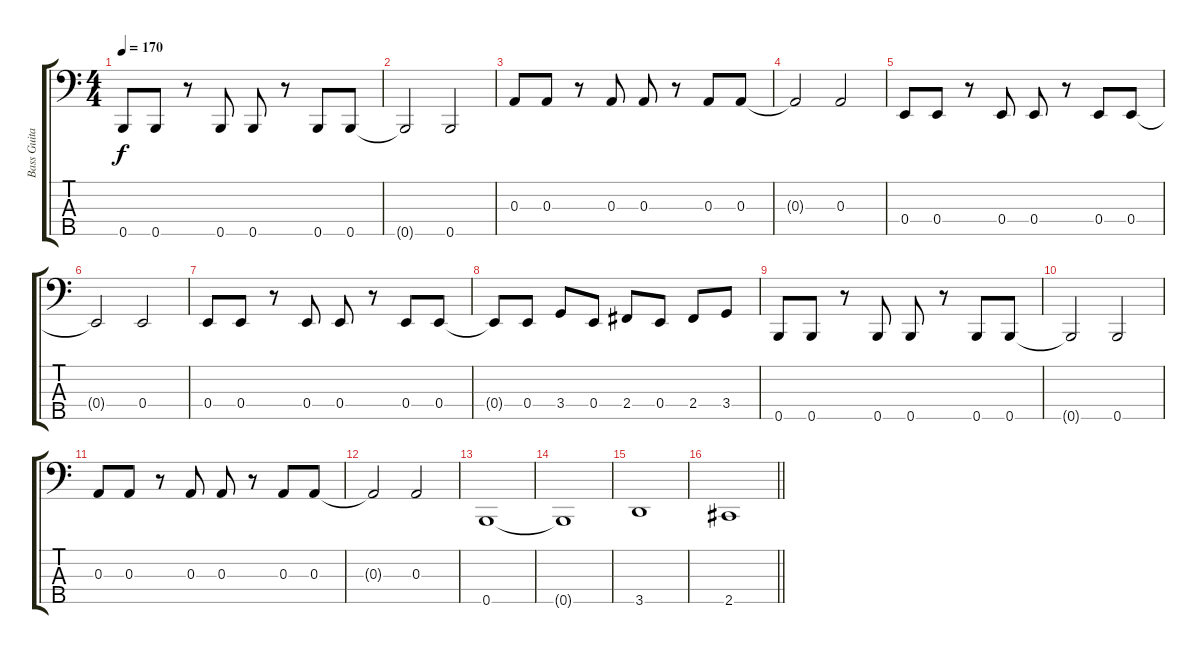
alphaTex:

\track ("Bass Guitar" "Bass Guita") {instrument electricbassfinger}
\staff {score tabs}
\tuning (G2 D2 A1 E1 B0) {hide}
\ts (4 4)
\tempo 170
\clef f4
\ks c
0.5.8{dy f} 0.5.8 r.8 0.5.8 0.5.8 r.8 0.5.8 0.5.8 |
0.5{t}.2 0.5.2 |
0.3.8 0.3.8 r.8 0.3.8 0.3.8 r.8 0.3.8 0.3.8 |
0.3{t}.2 0.3.2 |
0.4.8 0.4.8 r.8 0.4.8 0.4.8 r.8 0.4.8 0.4.8 |
0.4{t}.2 0.4.2 |
0.4.8 0.4.8 r.8 0.4.8 0.4.8 r.8 0.4.8 0.4.8 |
0.4{t}.8 0.4.8 3.4.8 0.4.8 2.4.8 0.4.8 2.4.8 3.4.8 |
0.5.8 0.5.8 r.8 0.5.8 0.5.8 r.8 0.5.8 0.5.8 |
0.5{t}.2 0.5.2 |
0.3.8 0.3.8 r.8 0.3.8 0.3.8 r.8 0.3.8 0.3.8 |
0.3{t}.2 0.3.2 |
0.5.1 |
0.5{t}.1 |
3.5.1 |
\barLineRight lightlight
2.5.1
